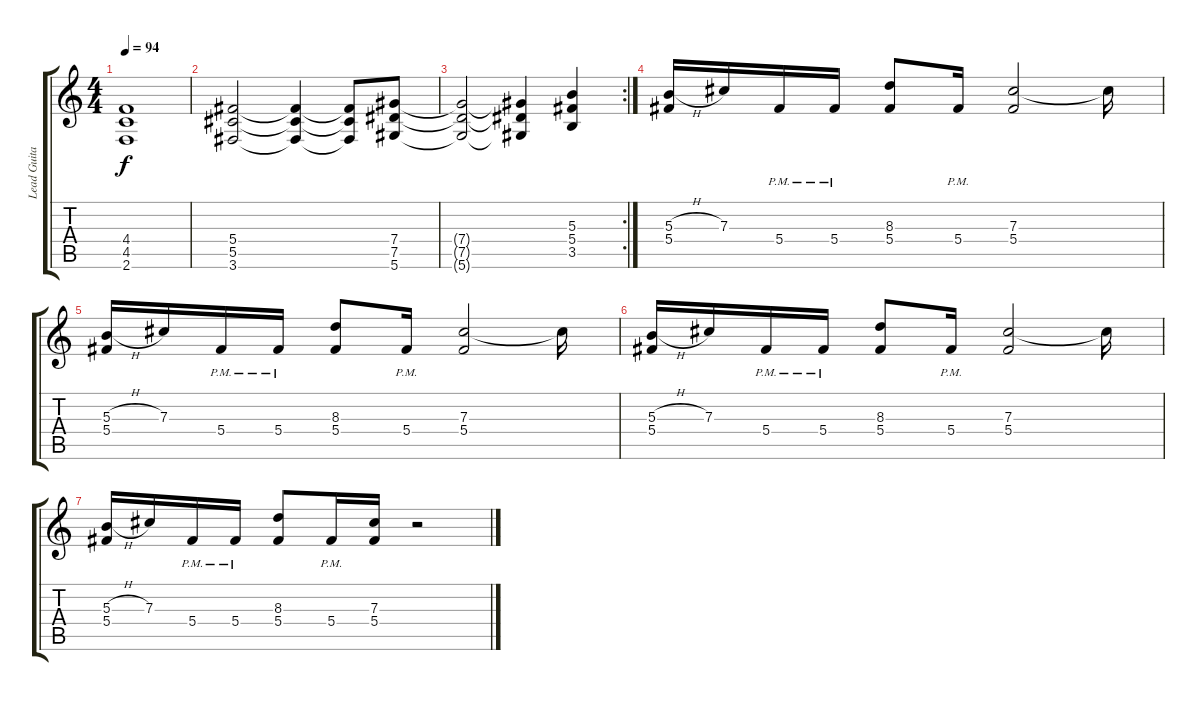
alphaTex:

\track ("Lead Guitar" "Lead Guita") {instrument distortionguitar}
\staff {score tabs}
\tuning (Eb4 Bb3 Gb3 Db3 Ab2 Eb2) {hide}
\ts (4 4)
\tempo 94
\clef g2
\ks c
(4.4{t} 4.5{t} 2.6{t}).1{dy f} |
(5.4 5.5 3.6).2 (5.4{t} 5.5{t} 3.6{t}).4 (5.4{t} 5.5{t} 3.6{t}).8 (7.4 7.5 5.6).8 |
\rc 2
(7.4{t} 7.5{t} 5.6{t}).2 (7.4{t} 7.5{t} 5.6{t}).4 (5.3 5.4 3.5).4 |
(5.3{h} 5.4).16 7.3.16 5.4{pm}.16 5.4{pm}.16 (8.3 5.4).8 5.4{pm}.16 (7.3 5.4).2 7.3{t}.16 |
(5.3{h} 5.4).16 7.3.16 5.4{pm}.16 5.4{pm}.16 (8.3 5.4).8 5.4{pm}.16 (7.3 5.4).2 7.3{t}.16 |
(5.3{h} 5.4).16 7.3.16 5.4{pm}.16 5.4{pm}.16 (8.3 5.4).8 5.4{pm}.16 (7.3 5.4).2 7.3{t}.16 |
(5.3{h} 5.4).16 7.3.16 5.4{pm}.16 5.4{pm}.16 (8.3 5.4).8 5.4{pm}.16 (7.3 5.4).16 r.2
